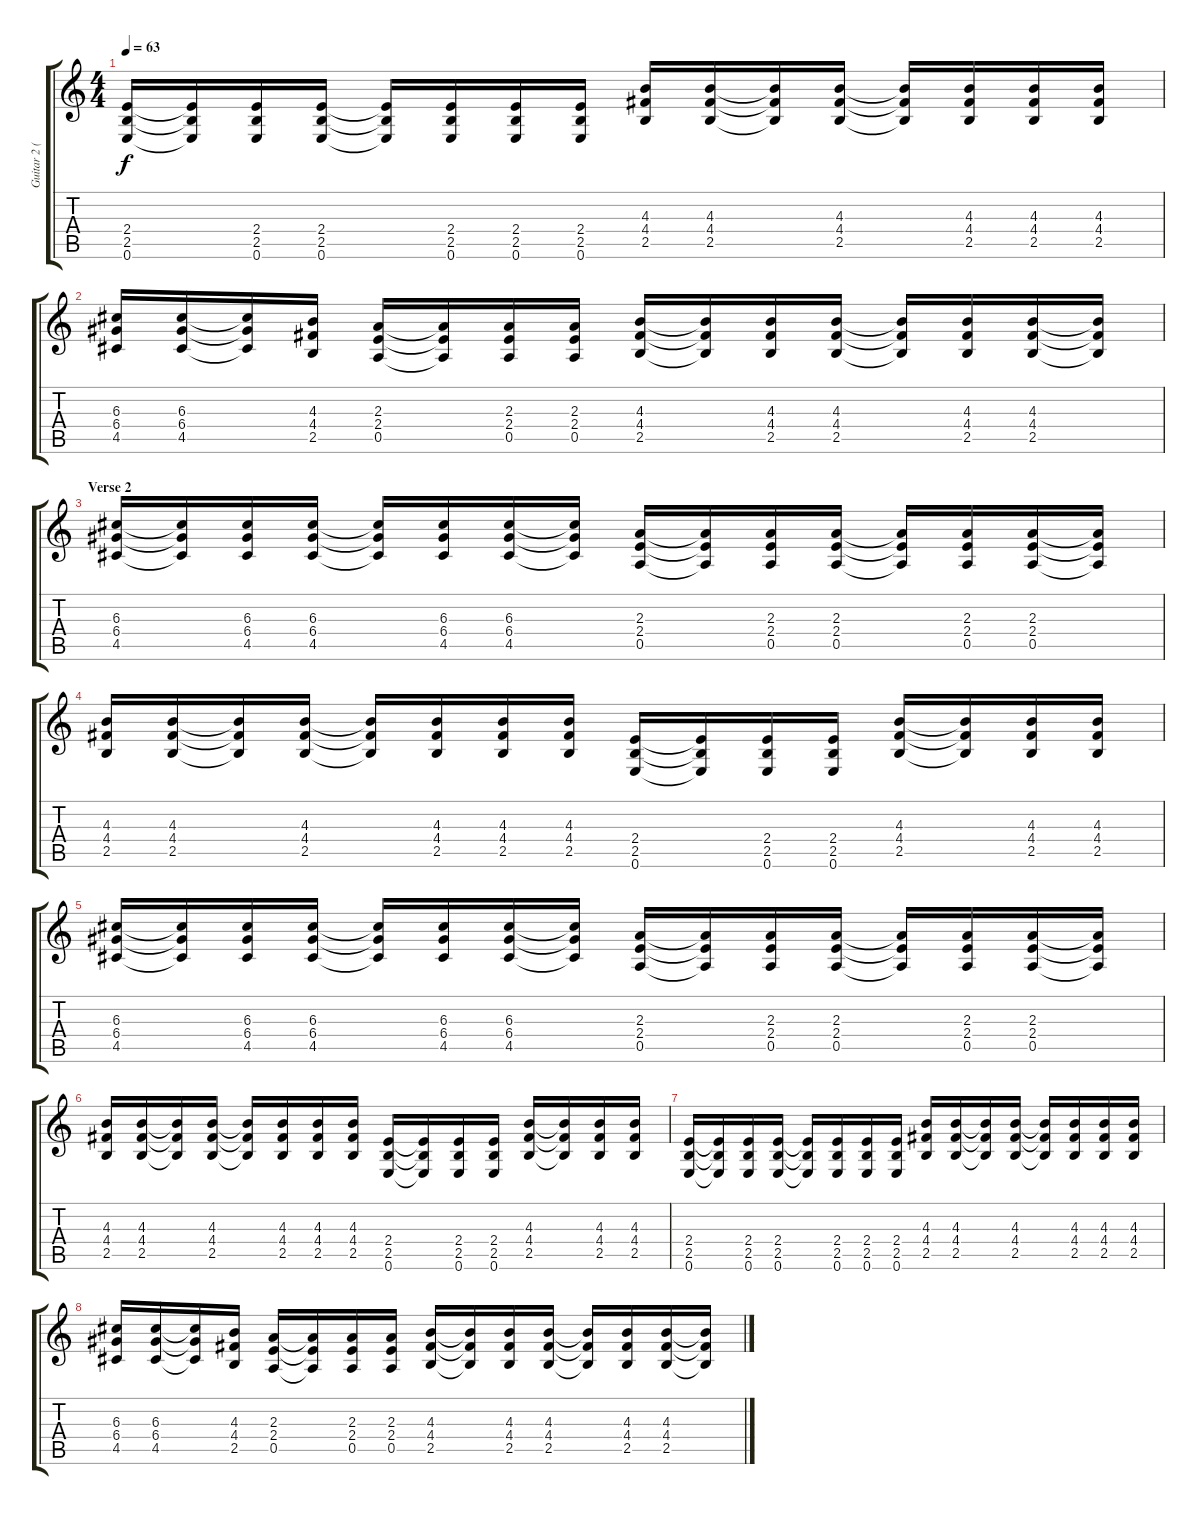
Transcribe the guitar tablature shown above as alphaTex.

\track ("Guitar 2 (Rhythm)" "Guitar 2 (") {instrument overdrivenguitar}
\staff {score tabs}
\tuning (E4 B3 G3 D3 A2 E2) {hide}
\ts (4 4)
\tempo 63
\clef g2
\ks c
(2.4 2.5 0.6).16{dy f} (2.4{t} 2.5{t} 0.6{t}).16 (2.4 2.5 0.6).16 (2.4 2.5 0.6).16 (2.4{t} 2.5{t} 0.6{t}).16 (2.4 2.5 0.6).16 (2.4 2.5 0.6).16 (2.4 2.5 0.6).16 (4.3 4.4 2.5).16 (4.3 4.4 2.5).16 (4.3{t} 4.4{t} 2.5{t}).16 (4.3 4.4 2.5).16 (4.3{t} 4.4{t} 2.5{t}).16 (4.3 4.4 2.5).16 (4.3 4.4 2.5).16 (4.3 4.4 2.5).16 |
(6.3 6.4 4.5).16 (6.3 6.4 4.5).16 (6.3{t} 6.4{t} 4.5{t}).16 (4.3 4.4 2.5).16 (2.3 2.4 0.5).16 (2.3{t} 2.4{t} 0.5{t}).16 (2.3 2.4 0.5).16 (2.3 2.4 0.5).16 (4.3 4.4 2.5).16 (4.3{t} 4.4{t} 2.5{t}).16 (4.3 4.4 2.5).16 (4.3 4.4 2.5).16 (4.3{t} 4.4{t} 2.5{t}).16 (4.3 4.4 2.5).16 (4.3 4.4 2.5).16 (4.3{t} 4.4{t} 2.5{t}).16 |
\section ("" "Verse 2")
(6.3 6.4 4.5).16 (6.3{t} 6.4{t} 4.5{t}).16 (6.3 6.4 4.5).16 (6.3 6.4 4.5).16 (6.3{t} 6.4{t} 4.5{t}).16 (6.3 6.4 4.5).16 (6.3 6.4 4.5).16 (6.3{t} 6.4{t} 4.5{t}).16 (2.3 2.4 0.5).16 (2.3{t} 2.4{t} 0.5{t}).16 (2.3 2.4 0.5).16 (2.3 2.4 0.5).16 (2.3{t} 2.4{t} 0.5{t}).16 (2.3 2.4 0.5).16 (2.3 2.4 0.5).16 (2.3{t} 2.4{t} 0.5{t}).16 |
(4.3 4.4 2.5).16 (4.3 4.4 2.5).16 (4.3{t} 4.4{t} 2.5{t}).16 (4.3 4.4 2.5).16 (4.3{t} 4.4{t} 2.5{t}).16 (4.3 4.4 2.5).16 (4.3 4.4 2.5).16 (4.3 4.4 2.5).16 (2.4 2.5 0.6).16 (2.4{t} 2.5{t} 0.6{t}).16 (2.4 2.5 0.6).16 (2.4 2.5 0.6).16 (4.3 4.4 2.5).16 (4.3{t} 4.4{t} 2.5{t}).16 (4.3 4.4 2.5).16 (4.3 4.4 2.5).16 |
(6.3 6.4 4.5).16 (6.3{t} 6.4{t} 4.5{t}).16 (6.3 6.4 4.5).16 (6.3 6.4 4.5).16 (6.3{t} 6.4{t} 4.5{t}).16 (6.3 6.4 4.5).16 (6.3 6.4 4.5).16 (6.3{t} 6.4{t} 4.5{t}).16 (2.3 2.4 0.5).16 (2.3{t} 2.4{t} 0.5{t}).16 (2.3 2.4 0.5).16 (2.3 2.4 0.5).16 (2.3{t} 2.4{t} 0.5{t}).16 (2.3 2.4 0.5).16 (2.3 2.4 0.5).16 (2.3{t} 2.4{t} 0.5{t}).16 |
(4.3 4.4 2.5).16 (4.3 4.4 2.5).16 (4.3{t} 4.4{t} 2.5{t}).16 (4.3 4.4 2.5).16 (4.3{t} 4.4{t} 2.5{t}).16 (4.3 4.4 2.5).16 (4.3 4.4 2.5).16 (4.3 4.4 2.5).16 (2.4 2.5 0.6).16 (2.4{t} 2.5{t} 0.6{t}).16 (2.4 2.5 0.6).16 (2.4 2.5 0.6).16 (4.3 4.4 2.5).16 (4.3{t} 4.4{t} 2.5{t}).16 (4.3 4.4 2.5).16 (4.3 4.4 2.5).16 |
(2.4 2.5 0.6).16 (2.4{t} 2.5{t} 0.6{t}).16 (2.4 2.5 0.6).16 (2.4 2.5 0.6).16 (2.4{t} 2.5{t} 0.6{t}).16 (2.4 2.5 0.6).16 (2.4 2.5 0.6).16 (2.4 2.5 0.6).16 (4.3 4.4 2.5).16 (4.3 4.4 2.5).16 (4.3{t} 4.4{t} 2.5{t}).16 (4.3 4.4 2.5).16 (4.3{t} 4.4{t} 2.5{t}).16 (4.3 4.4 2.5).16 (4.3 4.4 2.5).16 (4.3 4.4 2.5).16 |
(6.3 6.4 4.5).16 (6.3 6.4 4.5).16 (6.3{t} 6.4{t} 4.5{t}).16 (4.3 4.4 2.5).16 (2.3 2.4 0.5).16 (2.3{t} 2.4{t} 0.5{t}).16 (2.3 2.4 0.5).16 (2.3 2.4 0.5).16 (4.3 4.4 2.5).16 (4.3{t} 4.4{t} 2.5{t}).16 (4.3 4.4 2.5).16 (4.3 4.4 2.5).16 (4.3{t} 4.4{t} 2.5{t}).16 (4.3 4.4 2.5).16 (4.3 4.4 2.5).16 (4.3{t} 4.4{t} 2.5{t}).16
